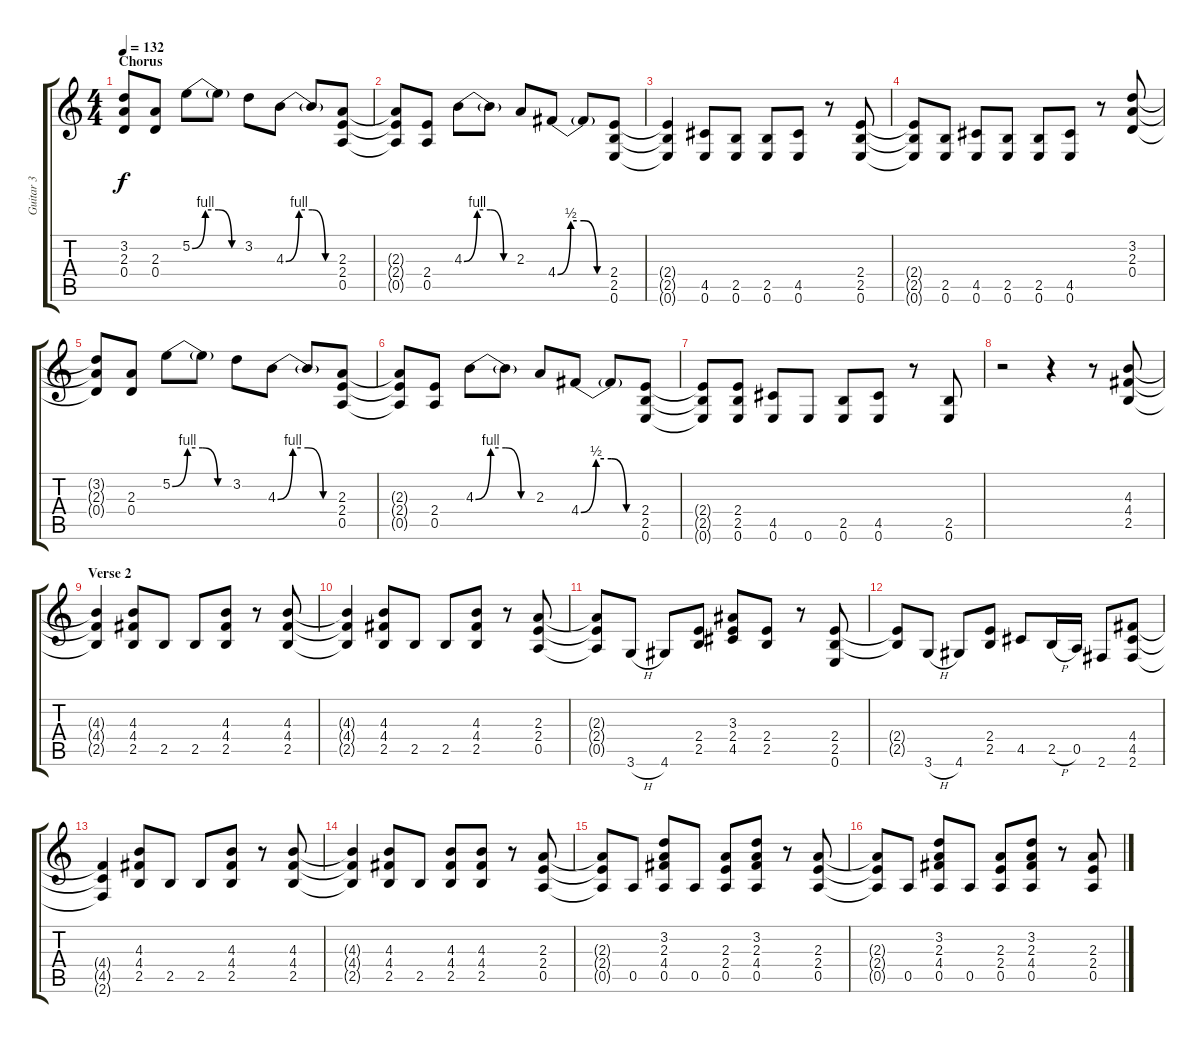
\track ("Guitar 3" "Guitar 3") {instrument overdrivenguitar}
\staff {score tabs}
\tuning (E4 B3 G3 D3 A2 E2) {hide}
\ts (4 4)
\section ("" "Chorus")
\tempo 132
\clef g2
\ks c
(3.2{t} 2.3{t} 0.4{t}).8{dy f} (2.3 0.4).8 5.2{be (custom 0 0 15 4 30 4 45 0 60 0)}.8 5.2{t}.8 3.2.8 4.3{be (custom 0 0 15 4 30 4 45 0 60 0)}.8 4.3{t}.8 (2.3 2.4 0.5).8 |
(2.3{t} 2.4{t} 0.5{t}).8 (2.4 0.5).8 4.3{be (custom 0 0 15 4 30 4 45 0 60 0)}.8 4.3{t}.8 2.3.8 4.4{be (custom 0 0 15 2 30 2 45 0 60 0)}.8 4.4{t}.8 (2.4 2.5 0.6).8 |
(2.4{t} 2.5{t} 0.6{t}).4 (4.5 0.6).8 (2.5 0.6).8 (2.5 0.6).8 (4.5 0.6).8 r.8 (2.4 2.5 0.6).8 |
(2.4{t} 2.5{t} 0.6{t}).8 (2.5 0.6).8 (4.5 0.6).8 (2.5 0.6).8 (2.5 0.6).8 (4.5 0.6).8 r.8 (3.2 2.3 0.4).8 |
(3.2{t} 2.3{t} 0.4{t}).8 (2.3 0.4).8 5.2{be (custom 0 0 15 4 30 4 45 0 60 0)}.8 5.2{t}.8 3.2.8 4.3{be (custom 0 0 15 4 30 4 45 0 60 0)}.8 4.3{t}.8 (2.3 2.4 0.5).8 |
(2.3{t} 2.4{t} 0.5{t}).8 (2.4 0.5).8 4.3{be (custom 0 0 15 4 30 4 45 0 60 0)}.8 4.3{t}.8 2.3.8 4.4{be (custom 0 0 15 2 30 2 45 0 60 0)}.8 4.4{t}.8 (2.4 2.5 0.6).8 |
(2.4{t} 2.5{t} 0.6{t}).8 (2.4 2.5 0.6).8 (4.5 0.6).8 0.6.8 (2.5 0.6).8 (4.5 0.6).8 r.8 (2.5 0.6).8 |
r.2 r.4 r.8 (4.3 4.4 2.5).8 |
\section ("" "Verse 2")
(4.3{t} 4.4{t} 2.5{t}).4 (4.3 4.4 2.5).8 2.5.8 2.5.8 (4.3 4.4 2.5).8 r.8 (4.3 4.4 2.5).8 |
(4.3{t} 4.4{t} 2.5{t}).4 (4.3 4.4 2.5).8 2.5.8 2.5.8 (4.3 4.4 2.5).8 r.8 (2.3 2.4 0.5).8 |
(2.3{t} 2.4{t} 0.5{t}).8 3.6{h}.8 4.6.8 (2.4 2.5).8 (3.3 2.4 4.5).8 (2.4 2.5).8 r.8 (2.4 2.5 0.6).8 |
(2.4{t} 2.5{t}).8 3.6{h}.8 4.6.8 (2.4 2.5).8 4.5.8 2.5{h}.16 0.5.16 2.6.8 (4.4 4.5 2.6).8 |
(4.4{t} 4.5{t} 2.6{t}).4 (4.3 4.4 2.5).8 2.5.8 2.5.8 (4.3 4.4 2.5).8 r.8 (4.3 4.4 2.5).8 |
(4.3{t} 4.4{t} 2.5{t}).4 (4.3 4.4 2.5).8 2.5.8 (4.3 4.4 2.5).8 (4.3 4.4 2.5).8 r.8 (2.3 2.4 0.5).8 |
(2.3{t} 2.4{t} 0.5{t}).8 0.5.8 (3.2 2.3 4.4 0.5).8 0.5.8 (2.3 2.4 0.5).8 (3.2 2.3 4.4 0.5).8 r.8 (2.3 2.4 0.5).8 |
(2.3{t} 2.4{t} 0.5{t}).8 0.5.8 (3.2 2.3 4.4 0.5).8 0.5.8 (2.3 2.4 0.5).8 (3.2 2.3 4.4 0.5).8 r.8 (2.3 2.4 0.5).8
